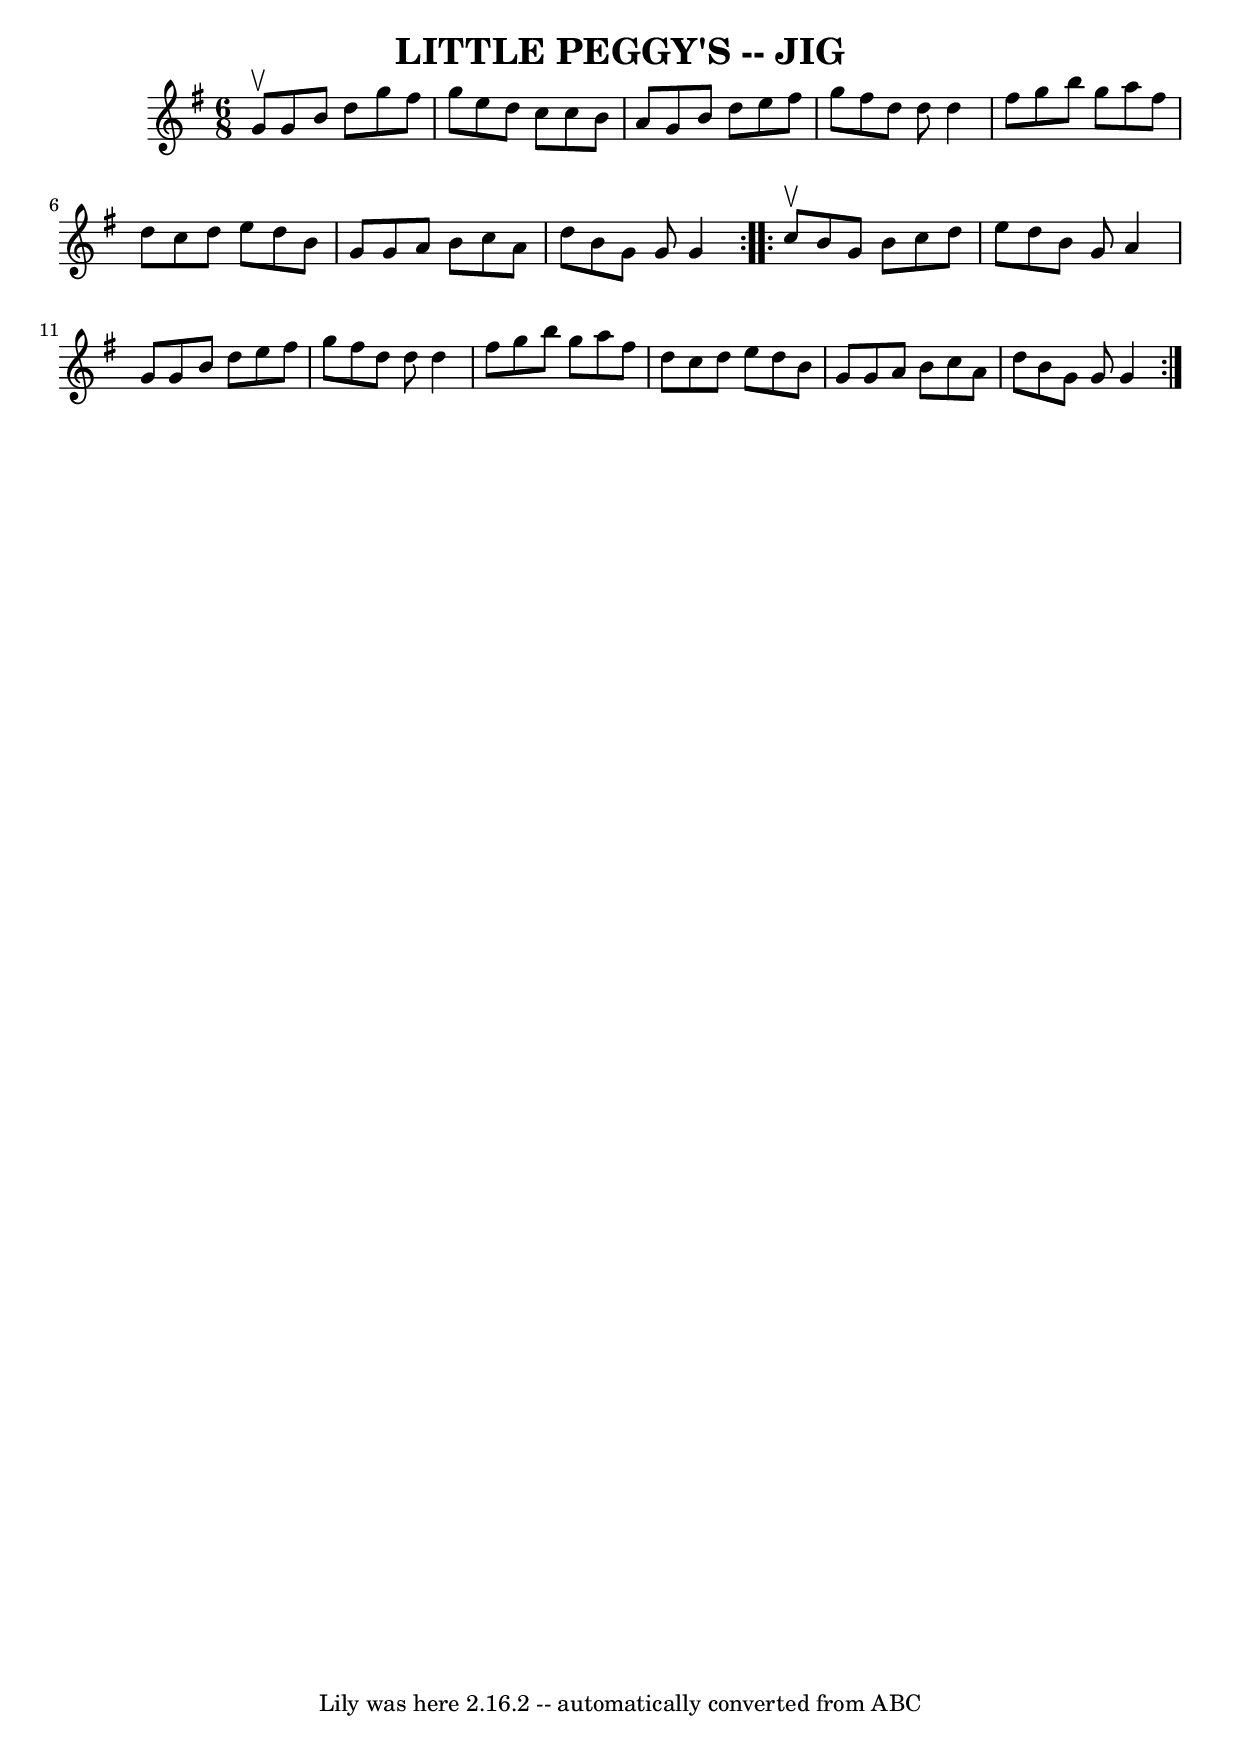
\version "2.16.2"
\include "Mammoth.ily"
\header {
  %% book = "Ryan's Mammoth Collection of Fiddle Tunes"
  crossRefNumber = "1"
  footnotes = ""
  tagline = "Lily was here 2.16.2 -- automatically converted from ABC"
  title = "LITTLE PEGGY'S -- JIG"

}
voicedefault =  {



  \repeat volta 2 {

    \time 6/8 
    \key g \major
    g'8^\upbow       |
    g'8 b'8 d''8    
    g''8 fis''8 g''8    |
    e''8 d''8 c''8 c''8 b'8 a'8  |
    g'8 b'8 d''8 e''8 fis''8 g''8    |
    fis''8 
    d''8 d''8 d''4 fis''8        |
    g''8 b''8 g''8    
    a''8 fis''8 d''8    |
    c''8 d''8 e''8 d''8 b'8 g'8  |
    g'8 a'8 b'8 c''8 a'8 d''8    |
    b'8 g'8 
    g'8 g'4    
  }     
  \repeat volta 2 {
    c''8^\upbow       |
    b'8    
    g'8 b'8 c''8 d''8 e''8    |
    d''8 b'8 g'8 a'4    
    g'8    |
    g'8 b'8 d''8 e''8 fis''8 g''8    |
    
    fis''8 d''8 d''8 d''4 fis''8        |
    g''8 b''8 g''8 
    a''8 fis''8 d''8    |
    c''8 d''8 e''8 d''8 b'8    
    g'8    |
    g'8 a'8 b'8 c''8 a'8 d''8    |
    b'8    
    g'8 g'8 g'4    
  }   

}

\score{
  <<

    \context Staff="default"
    {
      \voicedefault 
      
    }

  >>
  \layout {
    
  }
  \midi {
  }

}
